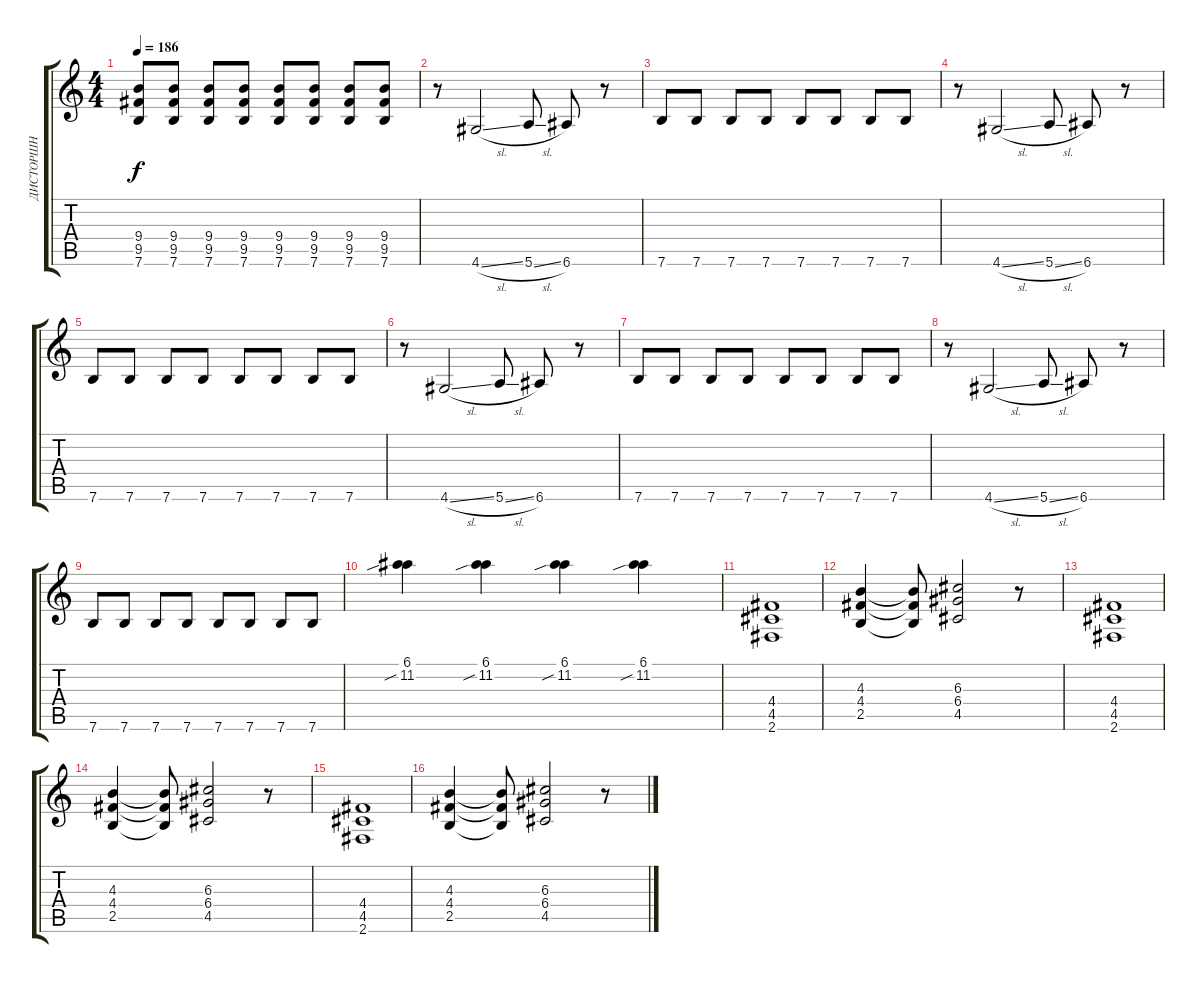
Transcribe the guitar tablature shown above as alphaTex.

\track ("ДИСТОРШН" "ДИСТОРШН") {instrument distortionguitar}
\staff {score tabs}
\tuning (E4 B3 G3 D3 A2 E2) {hide}
\ts (4 4)
\tempo 186
\clef g2
\ks c
(9.4 9.5 7.6).8{dy f} (9.4 9.5 7.6).8 (9.4 9.5 7.6).8 (9.4 9.5 7.6).8 (9.4 9.5 7.6).8 (9.4 9.5 7.6).8 (9.4 9.5 7.6).8 (9.4 9.5 7.6).8 |
r.8 4.6{sl}.2 5.6{sl}.8 6.6.8 r.8 |
7.6.8 7.6.8 7.6.8 7.6.8 7.6.8 7.6.8 7.6.8 7.6.8 |
r.8 4.6{sl}.2 5.6{sl}.8 6.6.8 r.8 |
7.6.8 7.6.8 7.6.8 7.6.8 7.6.8 7.6.8 7.6.8 7.6.8 |
r.8 4.6{sl}.2 5.6{sl}.8 6.6.8 r.8 |
7.6.8 7.6.8 7.6.8 7.6.8 7.6.8 7.6.8 7.6.8 7.6.8 |
r.8 4.6{sl}.2 5.6{sl}.8 6.6.8 r.8 |
7.6.8 7.6.8 7.6.8 7.6.8 7.6.8 7.6.8 7.6.8 7.6.8 |
(6.1 11.2{sib}).4 (6.1 11.2{sib}).4 (6.1 11.2{sib}).4 (6.1 11.2{sib}).4 |
(4.4 4.5 2.6).1 |
(4.3 4.4 2.5).4 (4.3{t} 4.4{t} 2.5{t}).8 (6.3 6.4 4.5).2 r.8 |
(4.4 4.5 2.6).1 |
(4.3 4.4 2.5).4 (4.3{t} 4.4{t} 2.5{t}).8 (6.3 6.4 4.5).2 r.8 |
(4.4 4.5 2.6).1 |
(4.3 4.4 2.5).4 (4.3{t} 4.4{t} 2.5{t}).8 (6.3 6.4 4.5).2 r.8
